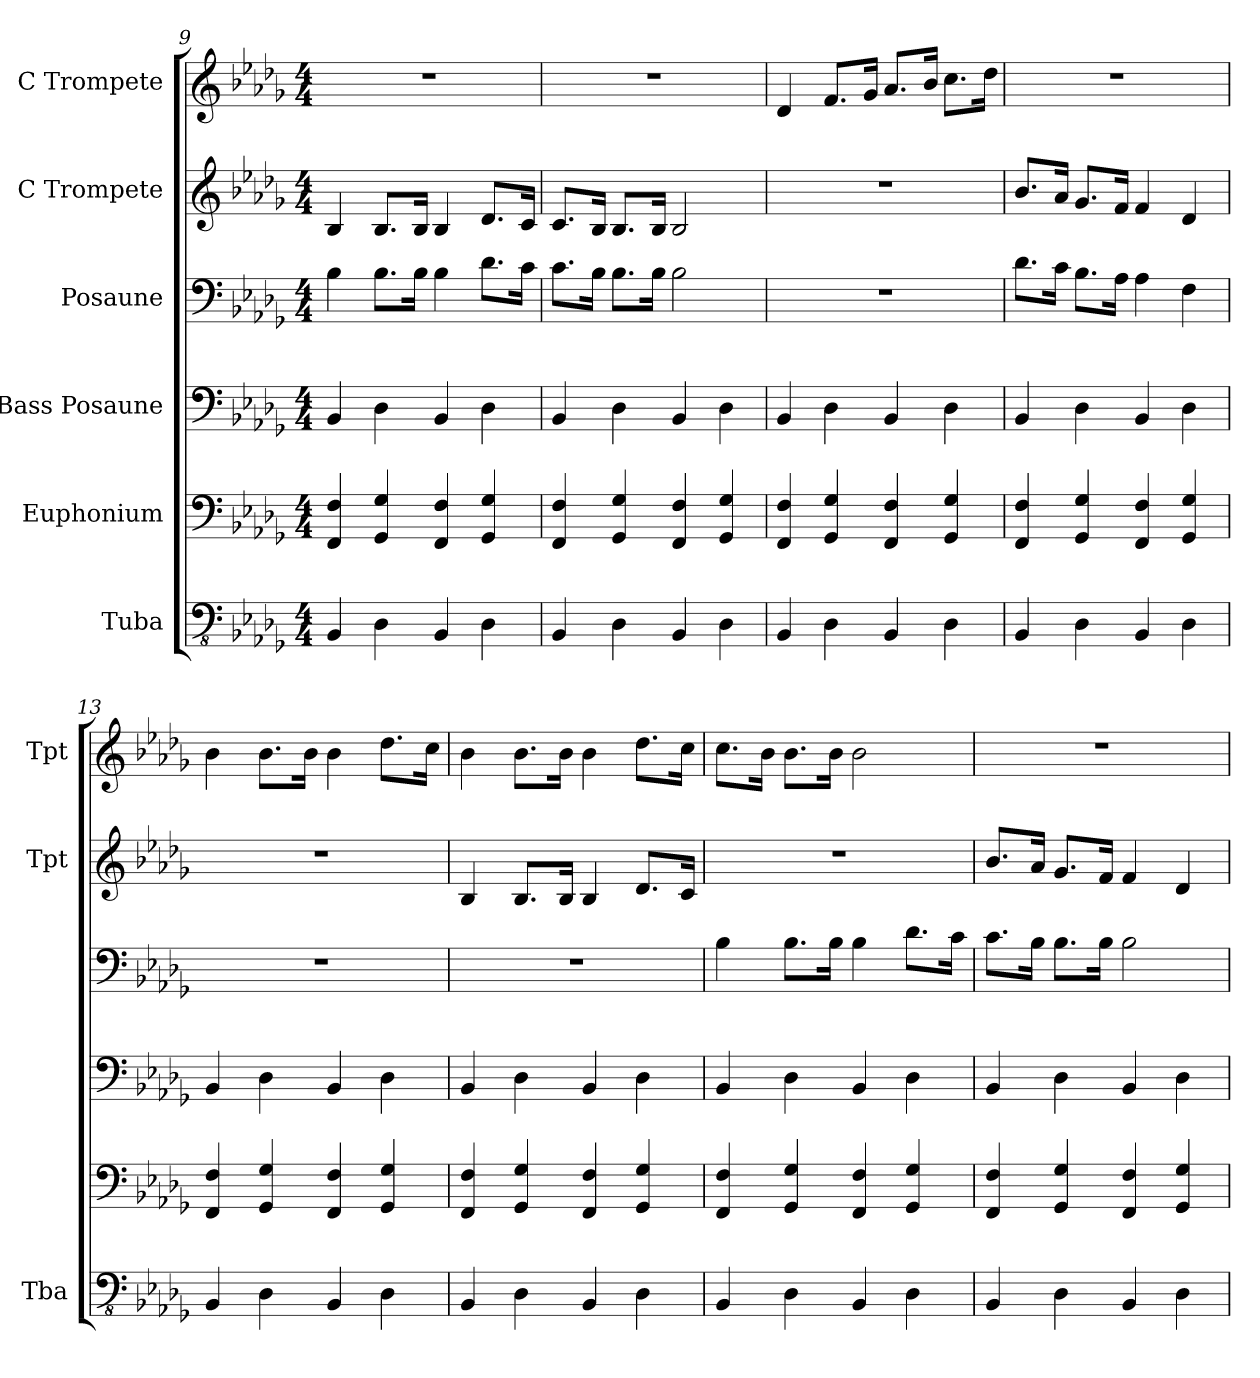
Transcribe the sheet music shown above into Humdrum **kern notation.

**kern	**kern	**kern	**kern	**kern	**kern
*part6	*part5	*part4	*part3	*part2	*part1
*staff6	*staff5	*staff4	*staff3	*staff2	*staff1
*I"Tuba	*I"Euphonium	*I"Bass Posaune	*I"Posaune	*I"C Trompete	*I"C Trompete
*I'Tba	*	*	*	*I'Tpt	*I'Tpt
*clefFv4	*clefF4	*clefF4	*clefF4	*clefG2	*clefG2
*k[b-e-a-d-g-]	*k[b-e-a-d-g-]	*k[b-e-a-d-g-]	*k[b-e-a-d-g-]	*k[b-e-a-d-g-]	*k[b-e-a-d-g-]
*M4/4	*M4/4	*M4/4	*M4/4	*M4/4	*M4/4
=9	=9	=9	=9	=9	=9
4BBB-/	4FF/ 4F/	4BB-/	4B-\	4B-/	1r
4DD-\	4GG-/ 4G-/	4D-\	8.B-\L	8.B-/L	.
.	.	.	16B-\Jk	16B-/Jk	.
4BBB-/	4FF/ 4F/	4BB-/	4B-\	4B-/	.
4DD-\	4GG-/ 4G-/	4D-\	8.d-\L	8.d-/L	.
.	.	.	16c\Jk	16c/Jk	.
=10	=10	=10	=10	=10	=10
4BBB-/	4FF/ 4F/	4BB-/	8.c\L	8.c/L	1r
.	.	.	16B-\Jk	16B-/Jk	.
4DD-\	4GG-/ 4G-/	4D-\	8.B-\L	8.B-/L	.
.	.	.	16B-\Jk	16B-/Jk	.
4BBB-/	4FF/ 4F/	4BB-/	2B-\	2B-/	.
4DD-\	4GG-/ 4G-/	4D-\	.	.	.
=11	=11	=11	=11	=11	=11
4BBB-/	4FF/ 4F/	4BB-/	1r	1r	4d-/
4DD-\	4GG-/ 4G-/	4D-\	.	.	8.f/L
.	.	.	.	.	16g-/Jk
4BBB-/	4FF/ 4F/	4BB-/	.	.	8.a-/L
.	.	.	.	.	16b-/Jk
4DD-\	4GG-/ 4G-/	4D-\	.	.	8.cc\L
.	.	.	.	.	16dd-\Jk
=12	=12	=12	=12	=12	=12
4BBB-/	4FF/ 4F/	4BB-/	8.d-\L	8.b-/L	1r
.	.	.	16c\Jk	16a-/Jk	.
4DD-\	4GG-/ 4G-/	4D-\	8.B-\L	8.g-/L	.
.	.	.	16A-\Jk	16f/Jk	.
4BBB-/	4FF/ 4F/	4BB-/	4A-\	4f/	.
4DD-\	4GG-/ 4G-/	4D-\	4F\	4d-/	.
!!LO:PB:g=z
=13	=13	=13	=13	=13	=13
4BBB-/	4FF/ 4F/	4BB-/	1r	1r	4b-\
4DD-\	4GG-/ 4G-/	4D-\	.	.	8.b-\L
.	.	.	.	.	16b-\Jk
4BBB-/	4FF/ 4F/	4BB-/	.	.	4b-\
4DD-\	4GG-/ 4G-/	4D-\	.	.	8.dd-\L
.	.	.	.	.	16cc\Jk
=14	=14	=14	=14	=14	=14
4BBB-/	4FF/ 4F/	4BB-/	1r	4B-/	4b-\
4DD-\	4GG-/ 4G-/	4D-\	.	8.B-/L	8.b-\L
.	.	.	.	16B-/Jk	16b-\Jk
4BBB-/	4FF/ 4F/	4BB-/	.	4B-/	4b-\
4DD-\	4GG-/ 4G-/	4D-\	.	8.d-/L	8.dd-\L
.	.	.	.	16c/Jk	16cc\Jk
=15	=15	=15	=15	=15	=15
4BBB-/	4FF/ 4F/	4BB-/	4B-\	1r	8.cc\L
.	.	.	.	.	16b-\Jk
4DD-\	4GG-/ 4G-/	4D-\	8.B-\L	.	8.b-\L
.	.	.	16B-\Jk	.	16b-\Jk
4BBB-/	4FF/ 4F/	4BB-/	4B-\	.	2b-\
4DD-\	4GG-/ 4G-/	4D-\	8.d-\L	.	.
.	.	.	16c\Jk	.	.
=16	=16	=16	=16	=16	=16
4BBB-/	4FF/ 4F/	4BB-/	8.c\L	8.b-/L	1r
.	.	.	16B-\Jk	16a-/Jk	.
4DD-\	4GG-/ 4G-/	4D-\	8.B-\L	8.g-/L	.
.	.	.	16B-\Jk	16f/Jk	.
4BBB-/	4FF/ 4F/	4BB-/	2B-\	4f/	.
4DD-\	4GG-/ 4G-/	4D-\	.	4d-/	.
=	=	=	=	=	=
*-	*-	*-	*-	*-	*-
